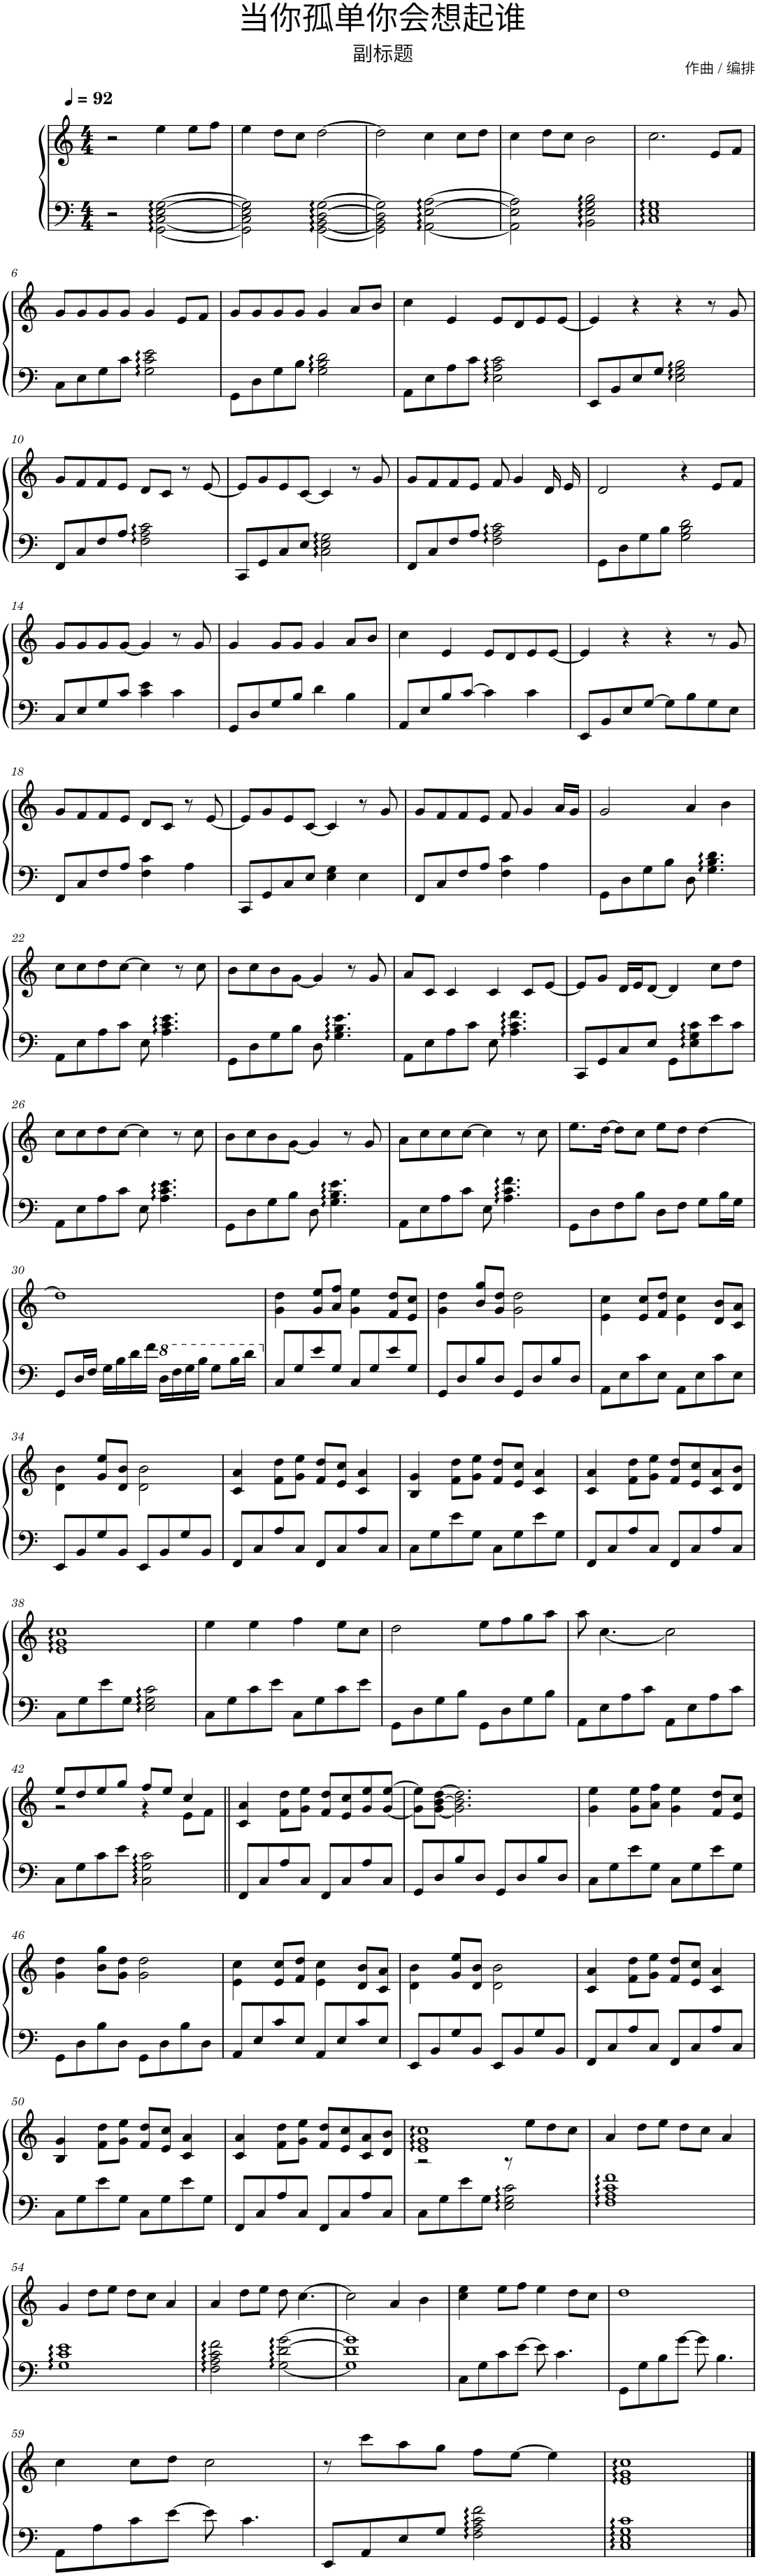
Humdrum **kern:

**kern	**kern
*part1	*part1
*staff2	*staff1
*I"钢琴	*
*clefF4	*clefG2
*k[]	*k[]
*M4/4	*M4/4
*MM92	*MM92
=1	=1
2r	2r
[2GG\:: [2C\:: [2E\:: [2G\::	4ee\
.	8ee\L
.	8ff\J
=2	=2
2GG\] 2C\] 2E\] 2G\]	4ee\
.	8dd\L
.	8cc\J
[2GG\:: [2BB\:: [2D\:: [2G\::	[2dd\
=3	=3
2GG\] 2BB\] 2D\] 2G\]	2dd\]
[2AA\:: [2E\:: [2A\::	4cc\
.	8cc\L
.	8dd\J
=4	=4
2AA\] 2E\] 2A\]	4cc\
.	8dd\L
.	8cc\J
2BB\:: 2E\:: 2G\:: 2B\::	2b\
=5	=5
1C:: 1E:: 1G::	2.cc\
.	8e/L
.	8f/J
!!LO:LB:g=z
=6	=6
8C\L	8g/L
8E\	8g/
8G\	8g/
8c\J	8g/J
2G\:: 2c\:: 2e\::	4g/
.	8e/L
.	8f/J
=7	=7
8GG\L	8g/L
8D\	8g/
8G\	8g/
8B\J	8g/J
2G\:: 2B\:: 2d\::	4g/
.	8a/L
.	8b/J
=8	=8
8AA\L	4cc\
8E\	.
8A\	4e/
8c\J	.
2E\:: 2A\:: 2c\::	8e/L
.	8d/
.	8e/
.	[8e/J
=9	=9
8EE/L	4e/]
8BB/	.
8E/	4r
8G/J	.
2E\:: 2G\:: 2B\::	4r
.	8r
.	8g/
!!LO:LB:g=z
=10	=10
8FF/L	8g/L
8C/	8f/
8F/	8f/
8A/J	8e/J
2F\:: 2A\:: 2c\::	8d/L
.	8c/J
.	8r
.	[8e/
=11	=11
8CC/L	8e/L]
8GG/	8g/
8C/	8e/
8E/J	[<8c/J
2C\:: 2E\:: 2G\::	4c/]
.	8r
.	8g/
=12	=12
8FF/L	8g/L
8C/	8f/
8F/	8f/
8A/J	8e/J
2F\:: 2A\:: 2c\::	8f/
.	4g/
.	16d/
.	16e/
=13	=13
8GG\L	2d/
8D\	.
8G\	.
8B\J	.
2G\ 2B\ 2d\	4r
.	8e/L
.	8f/J
!!LO:LB:g=z
=14	=14
8C/L	8g/L
8E/	8g/
8G/	8g/
8c/J	[<8g/J
4c\ 4e\	4g/]
4c\	8r
.	8g/
=15	=15
8GG/L	4g/
8D/	.
8G/	8g/L
8B/J	8g/J
4d\	4g/
4B\	8a/L
.	8b/J
=16	=16
8AA/L	4cc\
8E/	.
8B/	4e/
[8c/J	.
4c\]	8e/L
.	8d/
4c\	8e/
.	[8e/J
=17	=17
8EE/L	4e/]
8BB/	.
8E/	4r
[8G/J	.
8G\L]	4r
8B\	.
8G\	8r
8E\J	8g/
!!LO:LB:g=z
=18	=18
8FF/L	8g/L
8C/	8f/
8F/	8f/
8A/J	8e/J
4F\ 4c\	8d/L
.	8c/J
4A\	8r
.	[8e/
=19	=19
8CC/L	8e/L]
8GG/	8g/
8C/	8e/
8E/J	[8c/J
4E\ 4G\	4c/]
4E\	8r
.	8g/
=20	=20
8FF/L	8g/L
8C/	8f/
8F/	8f/
8A/J	8e/J
4F\ 4c\	8f/
.	4g/
4A\	.
.	16a/LL
.	16g/JJ
=21	=21
8GG\L	2g/
8D\	.
8G\	.
8B\J	.
8D\	4a/
4.G\:: 4.B\:: 4.d\::	.
.	4b\
!!LO:LB:g=z
=22	=22
8AA\L	8cc\L
8E\	8cc\
8A\	8dd\
8c\J	[>8cc\J
8E\	4cc\]
4.A\:: 4.c\:: 4.e\::	.
.	8r
.	8cc\
=23	=23
8GG\L	8b\L
8D\	8cc\
8G\	8b\
8B\J	[<8g\J
8D\	4g/]
4.G\:: 4.B\:: 4.e\::	.
.	8r
.	8g/
=24	=24
8AA\L	8a/L
8E\	8c/J
8A\	4c/
8c\J	.
8E\	4c/
4.A\:: 4.c\:: 4.f\::	.
.	8c/L
.	[8e/J
=25	=25
8CC/L	8e/L]
8GG/	8g/J
8C/	16d/LL
.	16e/J
8E/J	[8d/J
8GG\L	4d/]
8E\:: 8G\:: 8c\::	.
8e\	8cc\L
8c\J	8dd\J
!!LO:LB:g=z
=26	=26
8AA\L	8cc\L
8E\	8cc\
8A\	8dd\
8c\J	[>8cc\J
8E\	4cc\]
4.A\:: 4.c\:: 4.e\::	.
.	8r
.	8cc\
=27	=27
8GG\L	8b\L
8D\	8cc\
8G\	8b\
8B\J	[<8g\J
8D\	4g/]
4.G\:: 4.B\:: 4.e\::	.
.	8r
.	8g/
=28	=28
8AA\L	8a\L
8E\	8cc\
8A\	8cc\
8c\J	[8cc\J
8E\	4cc\]
4.A\:: 4.c\:: 4.f\::	.
.	8r
.	8cc\
=29	=29
8GG\L	8.ee\L
8D\	.
.	[16dd\Jk
8F\	8dd\L]
8B\J	8cc\J
8D\L	8ee\L
8F\J	8dd\J
8G\L	[4dd\
16B\L	.
16G\JJ	.
!!LO:LB:g=z
=30	=30
8GG/L	1dd]
16D/L	.
16F/JJ	.
16G\LL	.
16B\	.
16d\	.
16f\JJ	.
*8va	*
16d\LL	.
16f\	.
16g\	.
16b\JJ	.
8g\L	.
16b\L	.
16dd\JJ	.
=31	=31
*X8va	*
8C/L	4g\ 4dd\
8G/	.
8e/	8g/ 8ee/L
8G/J	8a/ 8ff/J
8C/L	4g\ 4ee\
8G/	.
8e/	8f/ 8dd/L
8G/J	8e/ 8cc/J
=32	=32
8GG/L	4g\ 4dd\
8D/	.
8B/	8b/ 8gg/L
8D/J	8g/ 8dd/J
8GG/L	2g\ 2dd\
8D/	.
8B/	.
8D/J	.
=33	=33
8AA\L	4e\ 4cc\
8E\	.
8c\	8e/ 8cc/L
8E\J	8f/ 8dd/J
8AA\L	4e\ 4cc\
8E\	.
8c\	8d/ 8b/L
8E\J	8c/ 8a/J
!!LO:LB:g=z
=34	=34
8EE/L	4d\ 4b\
8BB/	.
8G/	8g/ 8ee/L
8BB/J	8d/ 8b/J
8EE/L	2d\ 2b\
8BB/	.
8G/	.
8BB/J	.
=35	=35
8FF/L	4c/ 4a/
8C/	.
8A/	8f\ 8dd\L
8C/J	8g\ 8ee\J
8FF/L	8f/ 8dd/L
8C/	8e/ 8cc/J
8A/	4c/ 4a/
8C/J	.
=36	=36
8C\L	4B/ 4g/
8G\	.
8e\	8f\ 8dd\L
8G\J	8g\ 8ee\J
8C\L	8f/ 8dd/L
8G\	8e/ 8cc/J
8e\	4c/ 4a/
8G\J	.
=37	=37
8FF/L	4c/ 4a/
8C/	.
8A/	8f\ 8dd\L
8C/J	8g\ 8ee\J
8FF/L	8f/ 8dd/L
8C/	8e/ 8cc/
8A/	8c/ 8a/
8C/J	8d/ 8b/J
!!LO:LB:g=z
=38	=38
8C\L	1e:: 1g:: 1cc::
8G\	.
8e\	.
8G\J	.
2E\:: 2G\:: 2c\::	.
=39	=39
8C\L	4ee\
8G\	.
8c\	4ee\
8e\J	.
8C\L	4ff\
8G\	.
8c\	8ee\L
8e\J	8cc\J
=40	=40
8GG\L	2dd\
8D\	.
8G\	.
8B\J	.
8GG\L	8ee\L
8D\	8ff\
8G\	8gg\
8B\J	8aa\J
=41	=41
8AA\L	8aa\
8E\	[<4.cc\
8A\	.
8c\J	.
8AA\L	2cc\]
8E\	.
8A\	.
8c\J	.
!!LO:LB:g=z
=42	=42
*	*^
8C\L	8ee/L	2r
8G\	8dd/	.
8c\	8ee/	.
8e\J	8gg/J	.
2C\:: 2G\:: 2c\::	8ff/L	4r
.	8ee/J	.
.	4cc/	8e\L
.	.	8f\J
*	*v	*v
=43||	=43||
8FF/L	4c/ 4a/
8C/	.
8A/	8f\ 8dd\L
8C/J	8g\ 8ee\J
8FF/L	8f/ 8dd/L
8C/	8e/ 8cc/
8A/	8g/ 8ee/
8C/J	[8g/ [>8ee/J
=44	=44
8GG/L	8g\] 8ee\]L
8D/	[8g\ [8b\ [8dd\J
8B/	2.g\] 2.b\] 2.dd\]
8D/J	.
8GG/L	.
8D/	.
8B/	.
8D/J	.
=45	=45
8C\L	4g\ 4ee\
8G\	.
8e\	8g\ 8ee\L
8G\J	8a\ 8ff\J
8C\L	4g\ 4ee\
8G\	.
8e\	8f/ 8dd/L
8G\J	8e/ 8cc/J
!!LO:LB:g=z
=46	=46
8GG\L	4g\ 4dd\
8D\	.
8B\	8b\ 8gg\L
8D\J	8g\ 8dd\J
8GG\L	2g\ 2dd\
8D\	.
8B\	.
8D\J	.
=47	=47
8AA/L	4e\ 4cc\
8E/	.
8c/	8e/ 8cc/L
8E/J	8f/ 8dd/J
8AA/L	4e\ 4cc\
8E/	.
8c/	8d/ 8b/L
8E/J	8c/ 8a/J
=48	=48
8EE/L	4d\ 4b\
8BB/	.
8G/	8g/ 8ee/L
8BB/J	8d/ 8b/J
8EE/L	2d\ 2b\
8BB/	.
8G/	.
8BB/J	.
=49	=49
8FF/L	4c/ 4a/
8C/	.
8A/	8f\ 8dd\L
8C/J	8g\ 8ee\J
8FF/L	8f/ 8dd/L
8C/	8e/ 8cc/J
8A/	4c/ 4a/
8C/J	.
!!LO:LB:g=z
=50	=50
8C\L	4B/ 4g/
8G\	.
8e\	8f\ 8dd\L
8G\J	8g\ 8ee\J
8C\L	8f/ 8dd/L
8G\	8e/ 8cc/J
8e\	4c/ 4a/
8G\J	.
=51	=51
8FF/L	4c/ 4a/
8C/	.
8A/	8f\ 8dd\L
8C/J	8g\ 8ee\J
8FF/L	8f/ 8dd/L
8C/	8e/ 8cc/
8A/	8c/ 8a/
8C/J	8d/ 8b/J
=52	=52
*	*^
8C\L	1e:: 1g:: 1cc::	2r
8G\	.	.
8e\	.	.
8G\J	.	.
2E\:: 2G\:: 2c\::	.	8r
.	.	8ee\L
.	.	8dd\
.	.	8cc\J
*	*v	*v
=53	=53
1F:: 1A:: 1c:: 1f::	4a/
.	8dd\L
.	8ee\J
.	8dd\L
.	8cc\J
.	4a/
!!LO:LB:g=z
=54	=54
1G:: 1c:: 1e::	4g/
.	8dd\L
.	8ee\J
.	8dd\L
.	8cc\J
.	4a/
=55	=55
2F\:: 2A\:: 2c\:: 2f\::	4a/
.	8dd\L
.	8ee\J
[2G\:: [2d\:: [2g\::	8dd\
.	[4.cc\
=56	=56
1G] 1d] 1g]	2cc\]
.	4a/
.	4b\
=57	=57
8C\L	4cc\ 4ee\
8G\	.
8c\	8ee\L
[8e\J	8ff\J
8e\]	4ee\
4.c\	.
.	8dd\L
.	8cc\J
=58	=58
8GG\L	1dd
8G\	.
8B\	.
[8g\J	.
8g\]	.
4.B\	.
!!LO:LB:g=z
=59	=59
8AA\L	4cc\
8A\	.
8c\	8cc\L
[8e\J	8dd\J
8e\]	2cc\
4.c\	.
=60	=60
8EE/L	8r
8AA/	8ccc\L
8E/	8aa\
8G/J	8gg\J
2F\:: 2A\:: 2c\:: 2f\::	8ff\L
.	[8ee\J
.	4ee\]
=61	=61
1C: 1E: 1G: 1c:	1e:: 1g:: 1cc::
==	==
*-	*-
